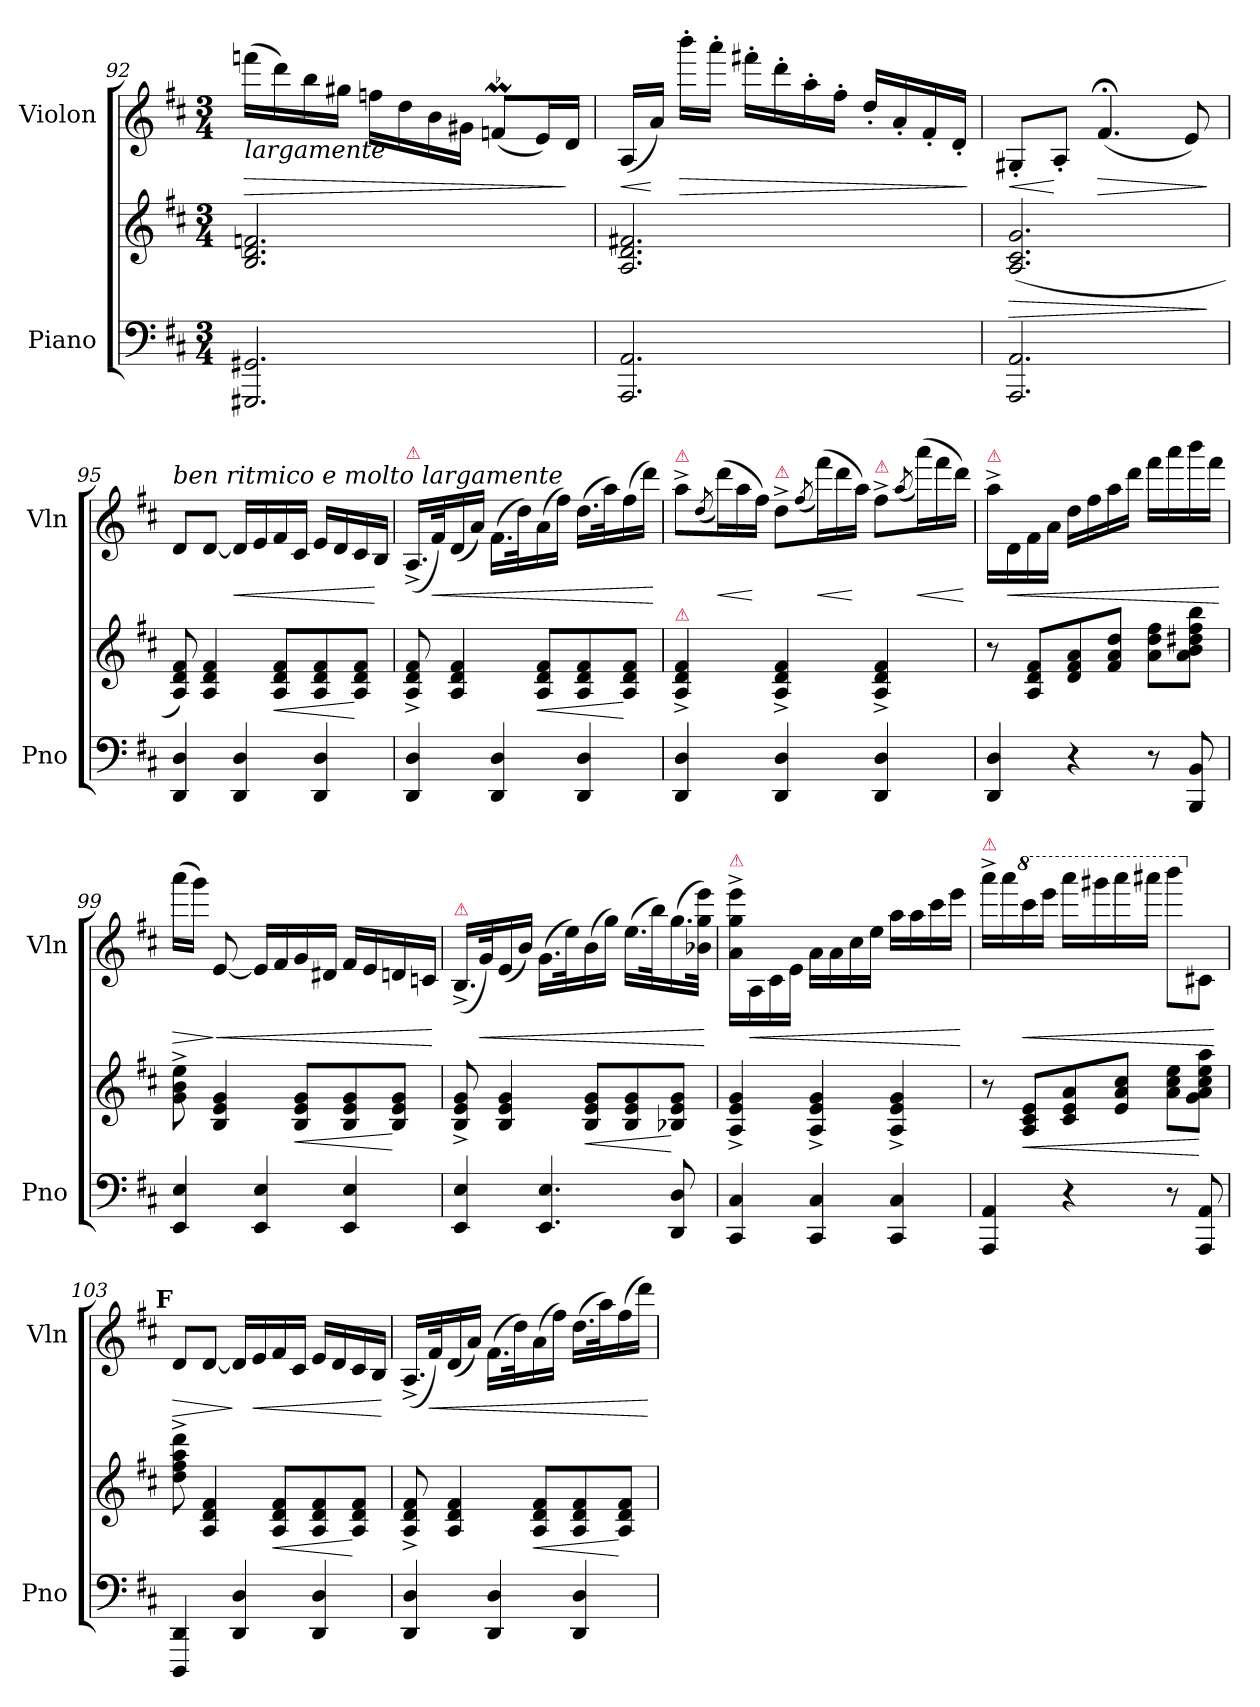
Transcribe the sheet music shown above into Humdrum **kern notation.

**kern	**kern	**dynam	**kern	**dynam
*part2	*part2	*part2	*part1	*part1
*staff3	*staff2	*staff2/3	*staff1	*staff1
*I"Piano	*	*	*I"Violon	*
*I'Pno	*	*	*I'Vln	*
*clefF4	*clefG2	*	*clefG2	*
*k[f#c#]	*k[f#c#]	*	*k[f#c#]	*
*D:	*D:	*	*D:	*
*M3/4	*M3/4	*	*M3/4	*
=92	=92	=92	=92	=92
!	!	!	!LO:TX:b:i:t=largamente	!
!	!	!	!	!LO:HP:b
2.GGG#X/ 2.GG#X/	2.B/ 2.d/ 2.fn/	.	(16fffn\LL	>
.	.	.	16ddd\)	.
.	.	.	16bb\	.
.	.	.	16gg#X\JJ	.
.	.	.	16ffn\LL	.
.	.	.	16dd\	.
.	.	.	16b\	.
.	.	.	16g#X\JJ	.
.	.	.	(8fnm/L	.
.	.	.	16e/L)	.
.	.	.	16d/JJ	]
=93	=93	=93	=93	=93
!	!	!	!	!LO:HP:b
2.AAA/ 2.AA/	2.A/ 2.d/ 2.f#X/	.	(16A/LL	<
.	.	.	16a/JJ)	[
!	!	!	!	!LO:HP:b
.	.	.	16bbb'\LL	>
.	.	.	16aaa'\JJ	.
.	.	.	16fff#X'\LL	.
.	.	.	16ddd'\	.
.	.	.	16aa'\	.
.	.	.	16ff#'\JJ	.
.	.	.	16dd'/LL	.
.	.	.	16a'/	.
.	.	.	16f#'/	.
.	.	.	16d'/JJ	.
.	.	.	.	]
=94	=94	=94	=94	=94
!	!	!	!	!LO:HP:b
2.AAA/ 2.AA/	(>2.A/ 2.c#/ 2.g/	>	8G#X'/L	<
.	.	.	8A'/J	[
!	!	!	!	!LO:HP:b
.	.	.	(4.f#;</	>
.	.	.	8e/)	.
.	.	]	.	]
=95	=95	=95	=95	=95
!	!	!	!LO:TX:a:i:t=ben ritmico e molto largamente	!
4DD/ 4D/	8A/ 8d/ 8f#/)	.	8d/L	.
.	4A/ 4d/ 4f#/	.	[8d/J	.
!	!	!	!	!LO:HP:b
4DD/ 4D/	.	.	16d/LL]	<
.	.	.	16e/	.
.	8A/ 8d/ 8f#/L	<	16f#/	.
.	.	.	16c#/JJ	.
4DD/ 4D/	8A/ 8d/ 8f#/	.	16e/LL	.
.	.	.	16d/	.
.	8A/ 8d/ 8f#/J	[	16c#/	.
.	.	.	16B/JJ	[
=96	=96	=96	=96	=96
!	!	!	!LO:TX:a:color=crimson:t=⚠	!
4DD/ 4D/	8A^/ 8d^/ 8f#^/	.	(16.A^/LL	.
!	!	!	!	!LO:HP:b
.	.	.	32f#/K)	<
.	4A/ 4d/ 4f#/	.	(16d/	.
.	.	.	16a/JJ)	.
4DD/ 4D/	.	.	(16.f#\LL	.
.	.	.	32dd\K)	.
.	8A/ 8d/ 8f#/L	<	(16a\	.
.	.	.	16ff#\JJ)	.
4DD/ 4D/	8A/ 8d/ 8f#/	.	(16.dd\LL	.
.	.	.	32aa\K)	.
.	8A/ 8d/ 8f#/J	[	(16ff#\	.
.	.	.	16ddd\JJ)	.
.	.	.	.	[
=97	=97	=97	=97	=97
!	!	!	!LO:TX:a:color=crimson:t=⚠	!
!	!LO:TX:a:color=crimson:t=⚠	!	!	!
4DD/ 4D/	4A^/ 4d^/ 4f#^/	.	8aa^<\L	.
.	.	.	(8qdd/	.
!	!	!	!	!LO:HP:b
*	*	*	*Xtuplet	*
.	.	.	(24ddd\L)	<
.	.	.	24aa\	.
.	.	.	24ff#\JJ)	[
!	!	!	!LO:TX:a:color=crimson:t=⚠	!
4DD/ 4D/	4A^/ 4d^/ 4f#^/	.	8dd^<\L	.
.	.	.	(8qff#/	.
!	!	!	!	!LO:HP:b
.	.	.	(24fff#\L)	<
.	.	.	24ddd\	.
.	.	.	24aa\JJ)	[
!	!	!	!LO:TX:a:color=crimson:t=⚠	!
4DD/ 4D/	4A^/ 4d^/ 4f#^/	.	8ff#^<\L	.
.	.	.	(8qaa/	.
!	!	!	!	!LO:HP:b
.	.	.	(24aaa\L)	<
.	.	.	24fff#\	.
.	.	.	24ddd\JJ)	.
.	.	.	.	[
=98	=98	=98	=98	=98
!	!	!	!LO:TX:a:color=crimson:t=⚠	!
4DD/ 4D/	8r	.	16aa^<\LL	.
!	!	!	!	!LO:HP:b
.	.	.	16d\	<
.	8A/ 8d/ 8f#/L	.	16f#\	.
.	.	.	16a\JJ	.
4r	8d/ 8f#/ 8a/	.	16dd\LL	.
.	.	.	16ff#\	.
.	8f#/ 8a/ 8dd/J	.	16aa\	.
.	.	.	16ddd\JJ	.
8r	8a\ 8dd\ 8ff#\L	.	16fff#\LL	.
.	.	.	16aaa\	.
8BBB/ 8BB/	8a\ 8b\ 8dd#X\ 8ff#\ 8bb\J	.	16bbb\	.
.	.	.	16fff#\JJ	.
.	.	.	.	[
=99	=99	=99	=99	=99
!	!	!	!	!LO:HP:b
4EE/ 4E/	8g^<\ 8b^<\ 8ee^<\	.	(16aaa\LL	>
.	.	.	16ggg\JJ)	.
!	!	!	!	!LO:HP:n=1:b
.	4B/ 4e/ 4g/	.	[8e/	] <
4EE/ 4E/	.	.	16e/LL]	.
.	.	.	16f#/	.
.	8B/ 8e/ 8g/L	<	16g/	.
.	.	.	16d#X/JJ	.
4EE/ 4E/	8B/ 8e/ 8g/	.	16f#/LL	.
.	.	.	16e/	.
.	8B/ 8e/ 8g/J	[	16dn/	.
.	.	.	16cn/JJ	.
.	.	.	.	[
=100	=100	=100	=100	=100
!	!	!	!LO:TX:a:color=crimson:t=⚠	!
4EE/ 4E/	8B^/ 8e^/ 8g^/	.	(16.B^/LL	.
!	!	!	!	!LO:HP:b
.	.	.	32g/K)	<
.	4B/ 4e/ 4g/	.	(16e/	.
.	.	.	16b/JJ)	.
4.EE/ 4.E/	.	.	(16.g\LL	.
.	.	.	32ee\K)	.
.	8B/ 8e/ 8g/L	<	(16b\	.
.	.	.	16gg\JJ)	.
.	8B/ 8e/ 8g/	.	(16.ee\LL	.
.	.	.	32bb\K)	.
8DD/ 8D/	8B-X/ 8e/ 8g/J	[	(16.gg\	.
.	.	.	32b-X\ 32gg\ 32eee\JJk)	.
.	.	.	.	[
=101	=101	=101	=101	=101
!	!	!	!LO:TX:a:color=crimson:t=⚠	!
4CC#/ 4C#/	4A^/ 4e^/ 4g^/	.	16a^<\ 16gg^<\ 16eee^<\LL	.
!	!	!	!	!LO:HP:b
.	.	.	16A\	<
.	.	.	16c#\	.
.	.	.	16e\JJ	.
4CC#/ 4C#/	4A^/ 4e^/ 4g^/	.	16a\LL	.
.	.	.	16a\	.
.	.	.	16cc#\	.
.	.	.	16ee\JJ	.
4CC#/ 4C#/	4A^/ 4e^/ 4g^/	.	16aa\LL	.
.	.	.	16aa\	.
.	.	.	16ccc#\	.
.	.	.	16eee\JJ	.
.	.	.	.	[
=102	=102	=102	=102	=102
!	!	!	!LO:TX:a:color=crimson:t=⚠	!
4AAA/ 4AA/	8r	.	16aaa^<\LL	.
.	.	.	16aaa\	.
*	*	*	*8va	*
!	!	!	!	!LO:HP:b
.	8A/ 8c#/ 8e/L	<	16cccc#\	<
.	.	.	16eeee\JJ	.
4r	8c#/ 8e/ 8a/	.	16aaaa\LL	.
.	.	.	16gggg#X\	.
.	8e/ 8a/ 8cc#/J	.	16aaaa\	.
.	.	.	16aaaa#X\JJ	.
8r	8a\ 8cc#\ 8ee\L	.	8bbbb\L	.
*	*	*	*X8va	*
8AAA/ 8AA/	8g\ 8a\ 8cc#\ 8ee\ 8aa\J	[	8c#X\J	.
.	.	.	.	[
=103	=103	=103	=103	=103
!	!	!	!LO:TX:a:B:rj:t=F	!
!	!	!	!	!LO:HP:b
4DDD/ 4DD/	8dd^<\ 8ff#^<\ 8aa^<\ 8ddd^<\	.	8d/L	>
.	4A/ 4d/ 4f#/	.	[8d/J	.
4DD/ 4D/	.	.	16d/LL]	]
!	!	!	!	!LO:HP:b
.	.	.	16e/	<
.	8A/ 8d/ 8f#/L	<	16f#/	.
.	.	.	16c#/JJ	.
4DD/ 4D/	8A/ 8d/ 8f#/	.	16e/LL	.
.	.	.	16d/	.
.	8A/ 8d/ 8f#/J	[	16c#/	.
.	.	.	16B/JJ	.
.	.	.	.	[
=104	=104	=104	=104	=104
4DD/ 4D/	8A^/ 8d^/ 8f#^/	.	(16.A^/LL	.
!	!	!	!	!LO:HP:b
.	.	.	32f#/K)	<
.	4A/ 4d/ 4f#/	.	(16d/	.
.	.	.	16a/JJ)	.
4DD/ 4D/	.	.	(16.f#\LL	.
.	.	.	32dd\K)	.
.	8A/ 8d/ 8f#/L	<	(16a\	.
.	.	.	16ff#\JJ)	.
4DD/ 4D/	8A/ 8d/ 8f#/	.	(16.dd\LL	.
.	.	.	32aa\K)	.
.	8A/ 8d/ 8f#/J	[	(16ff#\	.
.	.	.	16ddd\JJ)	.
.	.	.	.	[
=	=	=	=	=
*-	*-	*-	*-	*-
